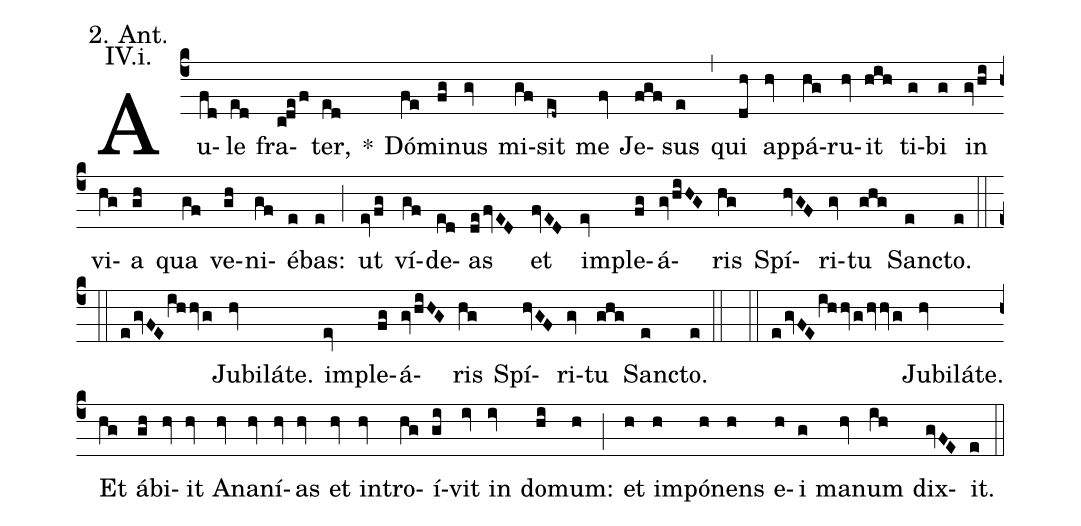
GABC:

annotation: 2. Ant.;
annotation: IV.i.;
%%
(c4)
Au(fd)le(ed) fra(cdef)ter,(ed) *() Dó(fe)mi(fg)nus(gv) mi(gf)sit(ed~) me(fv) Je(fgf)sus(e) (,)
qui(dh) ap(hv)pá(hg)ru(hv)it(hih) ti(g)bi(g) in(gvhi) vi(hg)a(gh) qua(gf) ve(gh)ni(gf)é(e)bas:(e) (;)
ut(evfg) ví(gf)de(ed)as(defvED) et(fvED) im(ev)ple(fg)á(gvhiHG)ris(hg) Spí(hvGF)ri(gv)tu(ghg) Sanc(e)to.(e) (::)

(::)

(egvFEihhvg) Jubiláte.(hv) im(ev)ple(fg)á(gvhiHG)ris(hg) Spí(hvGF)ri(gv)tu(ghg) Sanc(e)to.(e) (::)

(::)

(egvFEihhvghvhvg) Jubiláte.(hv) Et(hg) á(gh)bi(hv)it(hv) A(hv)na(hv)ní(hv)as(hv) et(hv) in(hv)tro(hg)í(gi)vit(iv) in(iv) do(hi)mum:(h) (;)
et(h) im(h)pó(h)nens(h) e(h)i(g) ma(hv)num(ih) dix(gvFE)it.(e) (::)
